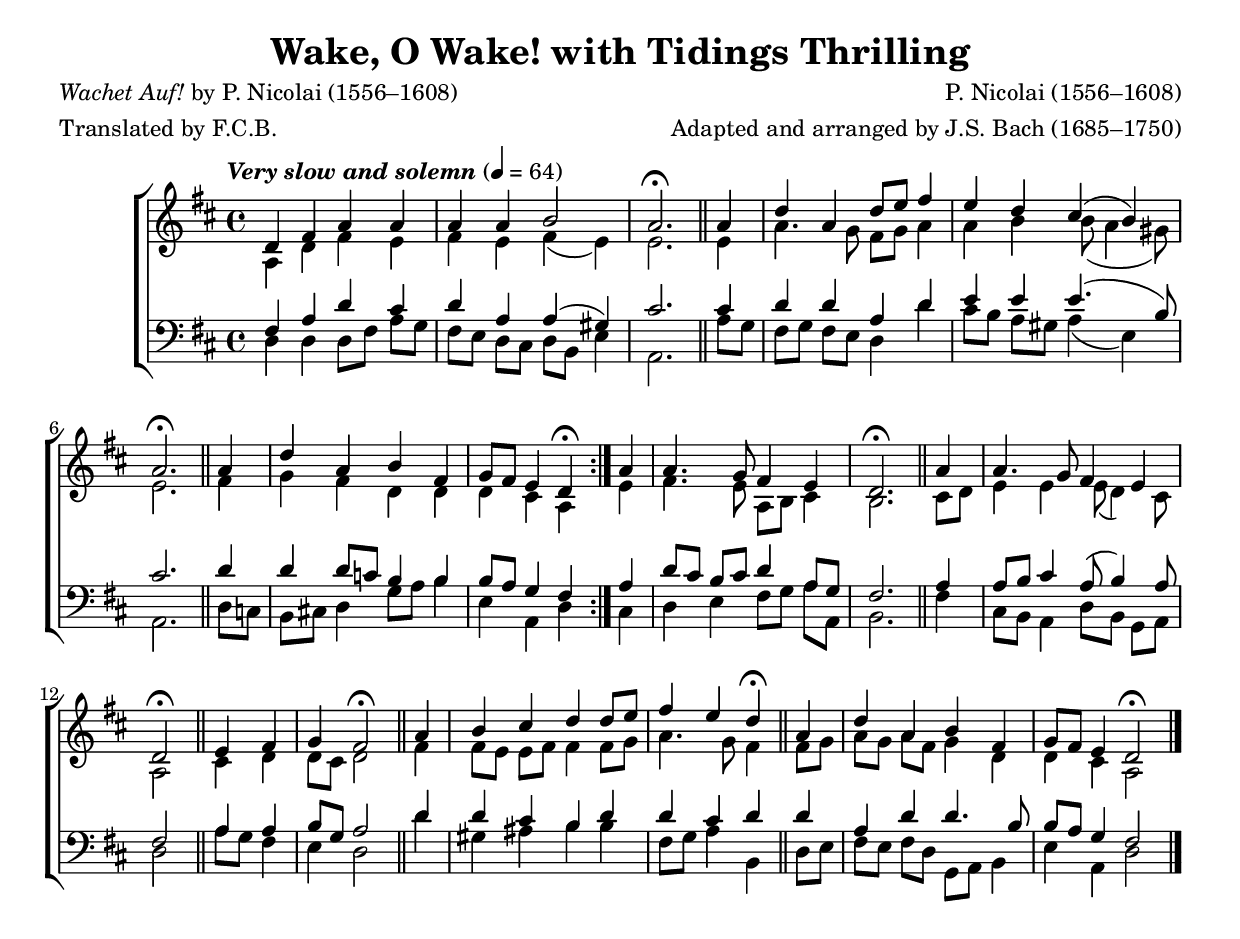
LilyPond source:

\version "2.14.2"
\include "util.ly"

\header {
    title = "Wake, O Wake! with Tidings Thrilling"
    poet = \markup{\italic{Wachet Auf!} by P. Nicolai (1556–1608)}
    meter = "Translated by F.C.B."
    composer = "P. Nicolai (1556–1608)"
    arranger = "Adapted and arranged by J.S. Bach (1685–1750)"
    %tagline = \markup { from \italic {The English Hymnal}, 1906}
    section = "Advent"
}

global = {
  \key d \major
  \time 4/4
  \autoBeamOff
  \mergeDifferentlyHeadedOn
  \tempo \markup\italic"Very slow and solemn" 4 = 64
}

sopMusic = \relative c' {
  \repeat volta 2 {
    d4 fis a a |
    a a b2 |
    a2.\fermata \bar"||"
    
    a4 |
    d4 a d8[ e] fis4 |
    e d cis4( b) |
    a2.\fermata \bar"||"
    
    a4 |
    d a b fis |
    g8[ fis] e4 d\fermata 
  }
  a'4 |
  a4. g8 fis4 e |
  
  d2.\fermata \bar "||"
  a'4 |
  a4. g8 fis4 e |
  d2\fermata \bar "||"
  
  e4 fis |
  g4 fis2\fermata \bar "||"
  a4 |
  b cis d d8[ e] |
  
  fis4 e d\fermata \bar"||"
  a4 |
  d a b fis |
  g8[ fis] e4 d2\fermata \bar "|."
}

altoMusic = \relative c' {
  \repeat volta 2 {
    a4 d fis e |
    fis e fis( e) |
    e2. |
    
    e4 |
    a 4. g8 fis[ g] a4 |
    a b b8( a4 gis8) |
    e2. |
    
    fis4 |
    g fis d d |
    d cis a
  }
  e'4 |
  fis4. e8 a,[ b] cis4 |
  
  b2. |
  cis8[ d] |
  e4 e e8( d4) cis8 |
  a2 |
  
  cis4 d |
  d8[ cis] d2 |
  fis4 |
  fis8[ e] e[ fis] fis4 fis8[ g] |
  
  a4. g8 fis4 |
  fis8[ g] |
  a[ g] a[ fis] g4 d |
  d cis a2 \bar "|."
}
altoWords = \lyricmode {
  \set stanza = #"1. "
  Wake, o wake! with tid -- ings thrill -- ing
  The watch -- men all the air are fill -- ing,
  \set associatedVoice = "sopranos"
  A -- rise, Je -- ru -- sa -- lem, a -- rise!
  
  \set associatedVoice = "altos"
  The Bride -- groom comes in \set associatedVoice = "basses" sight,
  Raise high your tor -- ches \set associatedVoice = "tenors" bright!
  Al -- le -- lu -- ia!
  The wed -- ding song
  Swells loud and strong:
  \set associatedVoice = "sopranos"
  Go forth and join the fest -- al throng.
}
altoWordsII = \lyricmode {
  Mid -- night strikes! no more de -- lay -- ing,
  ‘The hour has come!’ we hear them say -- ing.
  \set associatedVoice = "sopranos"
  Where are ye all, ye vir -- gins wise?
}
altoWordsIII = \lyricmode {
  \set stanza = #"2. "
  Zi -- on hears the watch -- men shout -- ing,
  Her heart leaps up with joy un -- doubt -- ing,
  \set associatedVoice = "sopranos"
  She stands and waits with ea -- ger eyes;
  
  \set associatedVoice = "altos"
  Now come, Thou pre -- cious \set associatedVoice = "basses" Crown,
  Lord Je -- su, God’s own \set associatedVoice = "tenors" Son!
  Ho -- san -- _ na!
  Let us pre -- pare
  To fol -- low there,
  \set associatedVoice = "sopranos"
  Where in Thy sup -- per we may share.
}
altoWordsIV = \lyricmode {
  See her Friend from heav’n de -- scend -- ing,
  A -- dorned with truth and grace un -- end -- ing!
  \set associatedVoice = "sopranos"
  Her light burns clear, her star doth rise.
}
altoWordsV = \lyricmode {
  \set stanza = #"3. "
  Ev -- ’ry soul in Thee re -- joi -- ces;
  From men and from an -- gel -- ic voi -- ces
  \set associatedVoice = "sopranos"
  Be glo -- ry giv’n to Thee a -- lone!
  
  \set associatedVoice = "altos"
  Earth can -- not give be -- \set associatedVoice = "basses" low
  The bliss Thou dost be -- \set associatedVoice = "tenors" stow.
  Al -- le -- lu -- ia!
  Grant us to raise,
  To length of days,
  \set associatedVoice = "sopranos"
  The tri -- 
  \once \override LyricHyphen  #'minimum-length = #0.7
  \once \override LyricHyphen  #'minimum-distance = #0.7
   umph -- cho -- rus of Thy praise.
}
altoWordsVI = \lyricmode {
  Now the gates of pearl re -- ceive us,
  Thy pre -- sence nev -- er more shall leave __ us,
  \set associatedVoice = "sopranos"
  We stand with An -- gels round Thy throne.
}
tenorMusic = \relative c {
  \repeat volta 2 {
    fis4 a d cis |
    d a a( gis) |
    cis2. |
    
    cis4 |
    d d a d |
    e e e4.( b8) |
    cis2. |
    
    d4 |
    d d8[ c] b4 b |
    b8[ a] g4 fis
  }
  a4 |
  d8[ cis] b[ cis] d4 a8[ g] |
  
  fis2. |
  a4 |
  a8[ b] cis4 |
  a8( b4) a8 |
  fis2 |
  
  a4 a |
  b8[ g] a2 |
  d4 |
  d cis b d |
  
  d cis d |
  d |
  a d d4. b8 |
  b[ a] g4 fis2 \bar "|."
}

bassMusic = \relative c {
  \repeat volta 2 {
    d4 d d8[ fis] a[ g] |
    fis[ e] d[ cis] d[ b] e4 |
    a,2. |
    
    a'8[ g] |
    fis[ g] fis[ e] d4 d' |
    cis8[ b] a[ gis] a4( e) |
    a,2. |
    
    d8[ c] |
    b[ cis!] d4 g8[ a] b4 |
    e, a, d
  }
  cis4 |
  d e fis8[ g] a[ a,] |
  
  b2. |
  fis'4 |
  cis8[ b] a4 d8[ b] g[ a] |
  d2 |
  
  a'8[ g] fis4 |
  e4 d2 |
  d'4 |
  gis, ais b b |
  
  fis8[ g] a4 b, |
  d8[ e] |
  fis[ e] fis[ d] g,[ a] b4 |
  e a, d2 \bar "|."
}


\score {
  <<
   \new ChoirStaff <<
    \new Staff = women <<
      \new Voice = "sopranos" { \voiceOne << \global \sopMusic >> }
      \new Voice = "altos" { \voiceTwo << \global \altoMusic >> }
    >>
    \new Lyrics = "altos"  \lyricsto "tenors" \altoWords
    \new Lyrics = "altosII"   \lyricsto "tenors" \altoWordsII
    \new Lyrics = "altosIII"   \lyricsto "tenors" \altoWordsIII
    \new Lyrics = "altosIV"   \lyricsto "tenors" \altoWordsIV
    \new Lyrics = "altosV"   \lyricsto "tenors" \altoWordsV
    \new Lyrics = "altosVI"   \lyricsto "tenors" \altoWordsVI
   \new Staff = men <<
      \clef bass
      \new Voice = "tenors" { \voiceOne << \global \tenorMusic >> }
      \new Voice = "basses" { \voiceTwo << \global \bassMusic >> }
    >>
  >>
  >>
  \layout { }
  
}

\score {
  \unfoldRepeats

  <<
   \new ChoirStaff <<
    \new Staff = women <<
      \new Voice = "sopranos" { \voiceOne << \global \sopMusic >> }
      \new Voice = "altos" { \voiceTwo << \global \altoMusic >> }
    >>
   \new Staff = men <<
      \clef bass
      \new Voice = "tenors" { \voiceOne << \global \tenorMusic >> }
      \new Voice = "basses" { \voiceTwo << \global \bassMusic >> }
    >>
    \new Lyrics = "altos"   \lyricsto "tenors" \altoWords
    \new Lyrics = "altosII"   \lyricsto "tenors" \altoWordsII
    \new Lyrics = "altosIII"   \lyricsto "tenors" \altoWordsIII
    \new Lyrics = "altosIV"   \lyricsto "tenors" \altoWordsIV
    \new Lyrics = "altosV"   \lyricsto "tenors" \altoWordsV
    \new Lyrics = "altosVI"   \lyricsto "tenors" \altoWordsVI
  >>
  >>
  
  \midi {
    \set Staff.midiInstrument = "flute"
  
    \context {
      \Voice
      \remove "Dynamic_performer"
    }
  }
}

